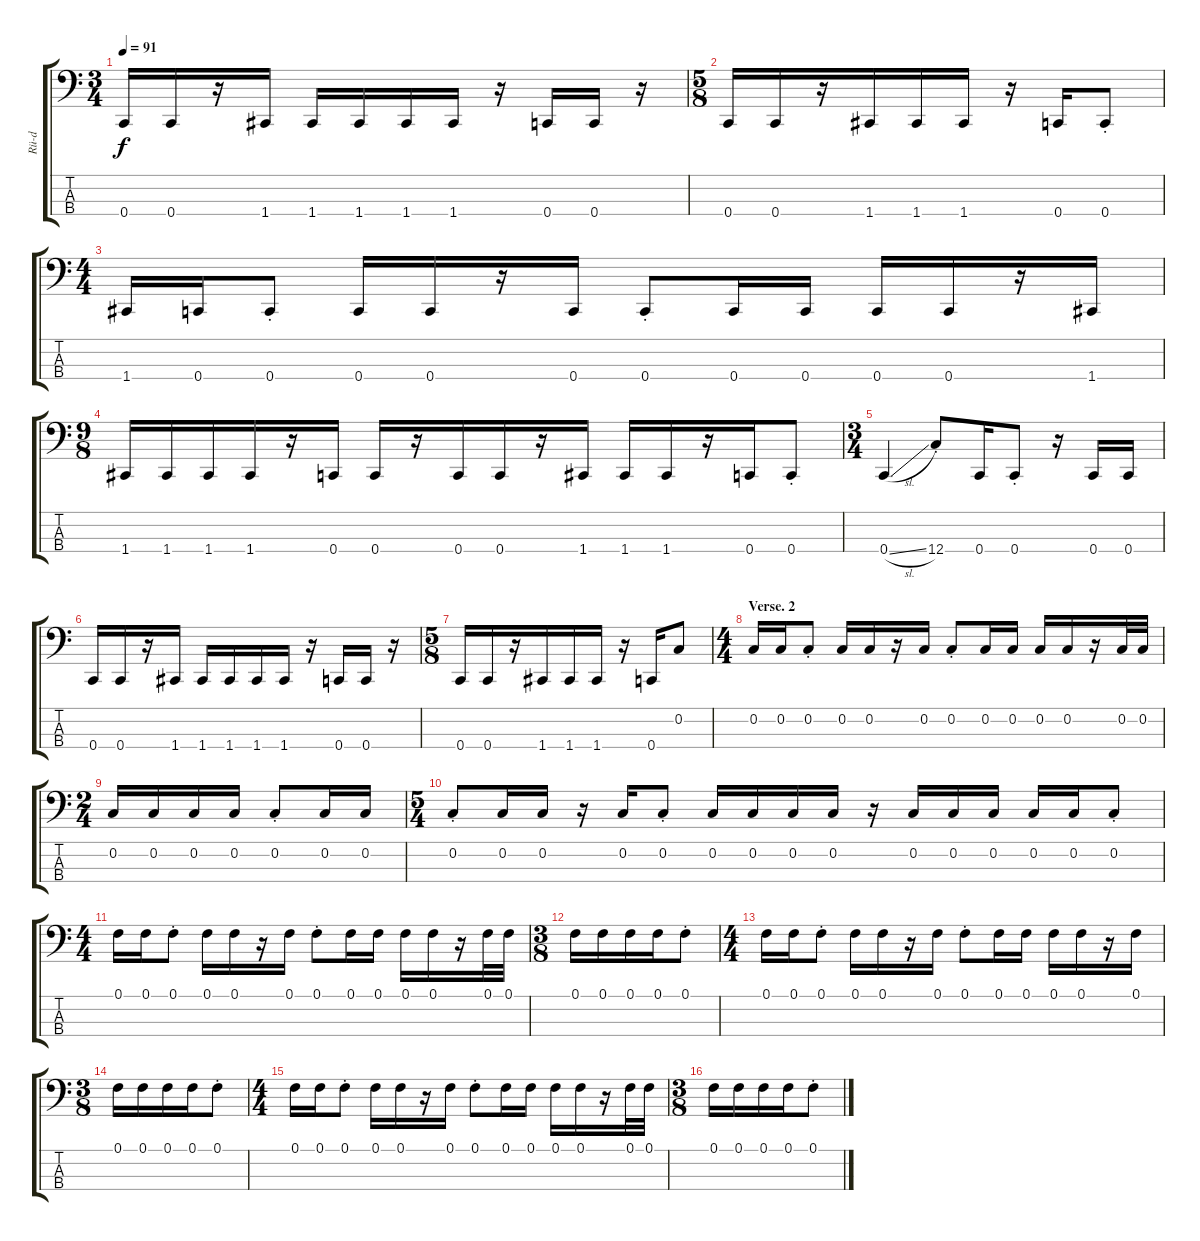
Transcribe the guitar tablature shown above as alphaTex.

\track ("Rü-d" "Rü-d") {instrument electricbassfinger}
\staff {score tabs}
\tuning (F2 C2 G1 C1) {hide}
\ts (3 4)
\tempo 91
\clef f4
\ks c
0.4.16{dy f} 0.4.16 r.16 1.4.16 1.4.16 1.4.16 1.4.16 1.4.16 r.16 0.4.16 0.4.16 r.16 |
\ts (5 8)
0.4.16 0.4.16 r.16 1.4.16 1.4.16 1.4.16 r.16 0.4.16 0.4{st}.8 |
\ts (4 4)
1.4.16 0.4.16 0.4{st}.8 0.4.16 0.4.16 r.16 0.4.16 0.4{st}.8 0.4.16 0.4.16 0.4.16 0.4.16 r.16 1.4.16 |
\ts (9 8)
1.4.16 1.4.16 1.4.16 1.4.16 r.16 0.4.16 0.4.16 r.16 0.4.16 0.4.16 r.16 1.4.16 1.4.16 1.4.16 r.16 0.4.16 0.4{st}.8 |
\ts (3 4)
0.4{sl}.4 12.4{st}.8 0.4.16 0.4{st}.8 r.16 0.4.16 0.4.16 |
0.4.16 0.4.16 r.16 1.4.16 1.4.16 1.4.16 1.4.16 1.4.16 r.16 0.4.16 0.4.16 r.16 |
\ts (5 8)
0.4.16 0.4.16 r.16 1.4.16 1.4.16 1.4.16 r.16 0.4.16 0.2.8 |
\ts (4 4)
\section ("" "Verse. 2")
0.2.16 0.2.16 0.2{st}.8 0.2.16 0.2.16 r.16 0.2.16 0.2{st}.8 0.2.16 0.2.16 0.2.16 0.2.16 r.16 0.2.32 0.2.32 |
\ts (2 4)
0.2.16 0.2.16 0.2.16 0.2.16 0.2{st}.8 0.2.16 0.2.16 |
\ts (5 4)
0.2{st}.8 0.2.16 0.2.16 r.16 0.2.16 0.2{st}.8 0.2.16 0.2.16 0.2.16 0.2.16 r.16 0.2.16 0.2.16 0.2.16 0.2.16 0.2.16 0.2{st}.8 |
\ts (4 4)
0.1.16 0.1.16 0.1{st}.8 0.1.16 0.1.16 r.16 0.1.16 0.1{st}.8 0.1.16 0.1.16 0.1.16 0.1.16 r.16 0.1.32 0.1.32 |
\ts (3 8)
0.1.16 0.1.16 0.1.16 0.1.16 0.1{st}.8 |
\ts (4 4)
0.1.16 0.1.16 0.1{st}.8 0.1.16 0.1.16 r.16 0.1.16 0.1{st}.8 0.1.16 0.1.16 0.1.16 0.1.16 r.16 0.1.16 |
\ts (3 8)
0.1.16 0.1.16 0.1.16 0.1.16 0.1{st}.8 |
\ts (4 4)
0.1.16 0.1.16 0.1{st}.8 0.1.16 0.1.16 r.16 0.1.16 0.1{st}.8 0.1.16 0.1.16 0.1.16 0.1.16 r.16 0.1.32 0.1.32 |
\ts (3 8)
0.1.16 0.1.16 0.1.16 0.1.16 0.1{st}.8
